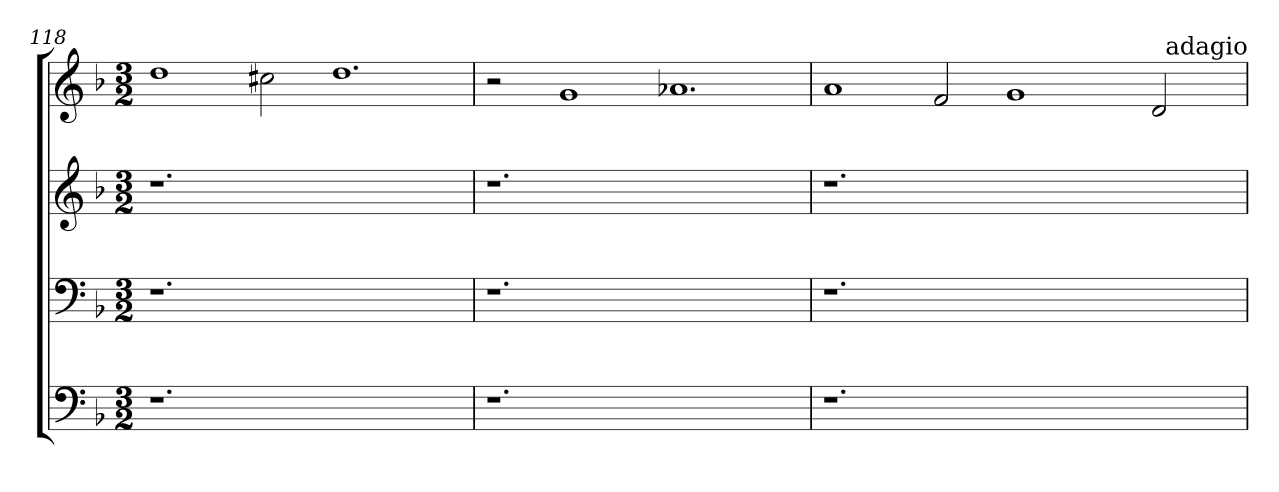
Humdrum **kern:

**kern	**kern	**kern	**kern
*part4	*part3	*part2	*part1
*staff4	*staff3	*staff2	*staff1
*clefF4	*clefF4	*clefG2	*clefG2
*k[b-]	*k[b-]	*k[b-]	*k[b-]
*F:	*F:	*F:	*F:
*M3/2	*M3/2	*M3/2	*M3/2
=118	=118	=118	=118
1.r	1.r	1.r	1dd
.	.	.	2cc#X\
1.ryy	1.ryy	1.ryy	1.dd
=119	=119	=119	=119
1.r	1.r	1.r	2r
.	.	.	1g
1.ryy	1.ryy	1.ryy	1.a-X
!!LO:LB:g=z
=120	=120	=120	=120
*	*	*	*^
1.r	1.r	1.r	1a	1ryy
.	.	.	2f/	1ryy
1.ryy	1.ryy	1.ryy	1g	.
.	.	.	.	2ryy
.	.	.	2d/	32ryy
!	!	!	!	!LO:TX:a:t=adagio
.	.	.	.	4...ryy
*	*	*	*v	*v
=	=	=	=
*-	*-	*-	*-
